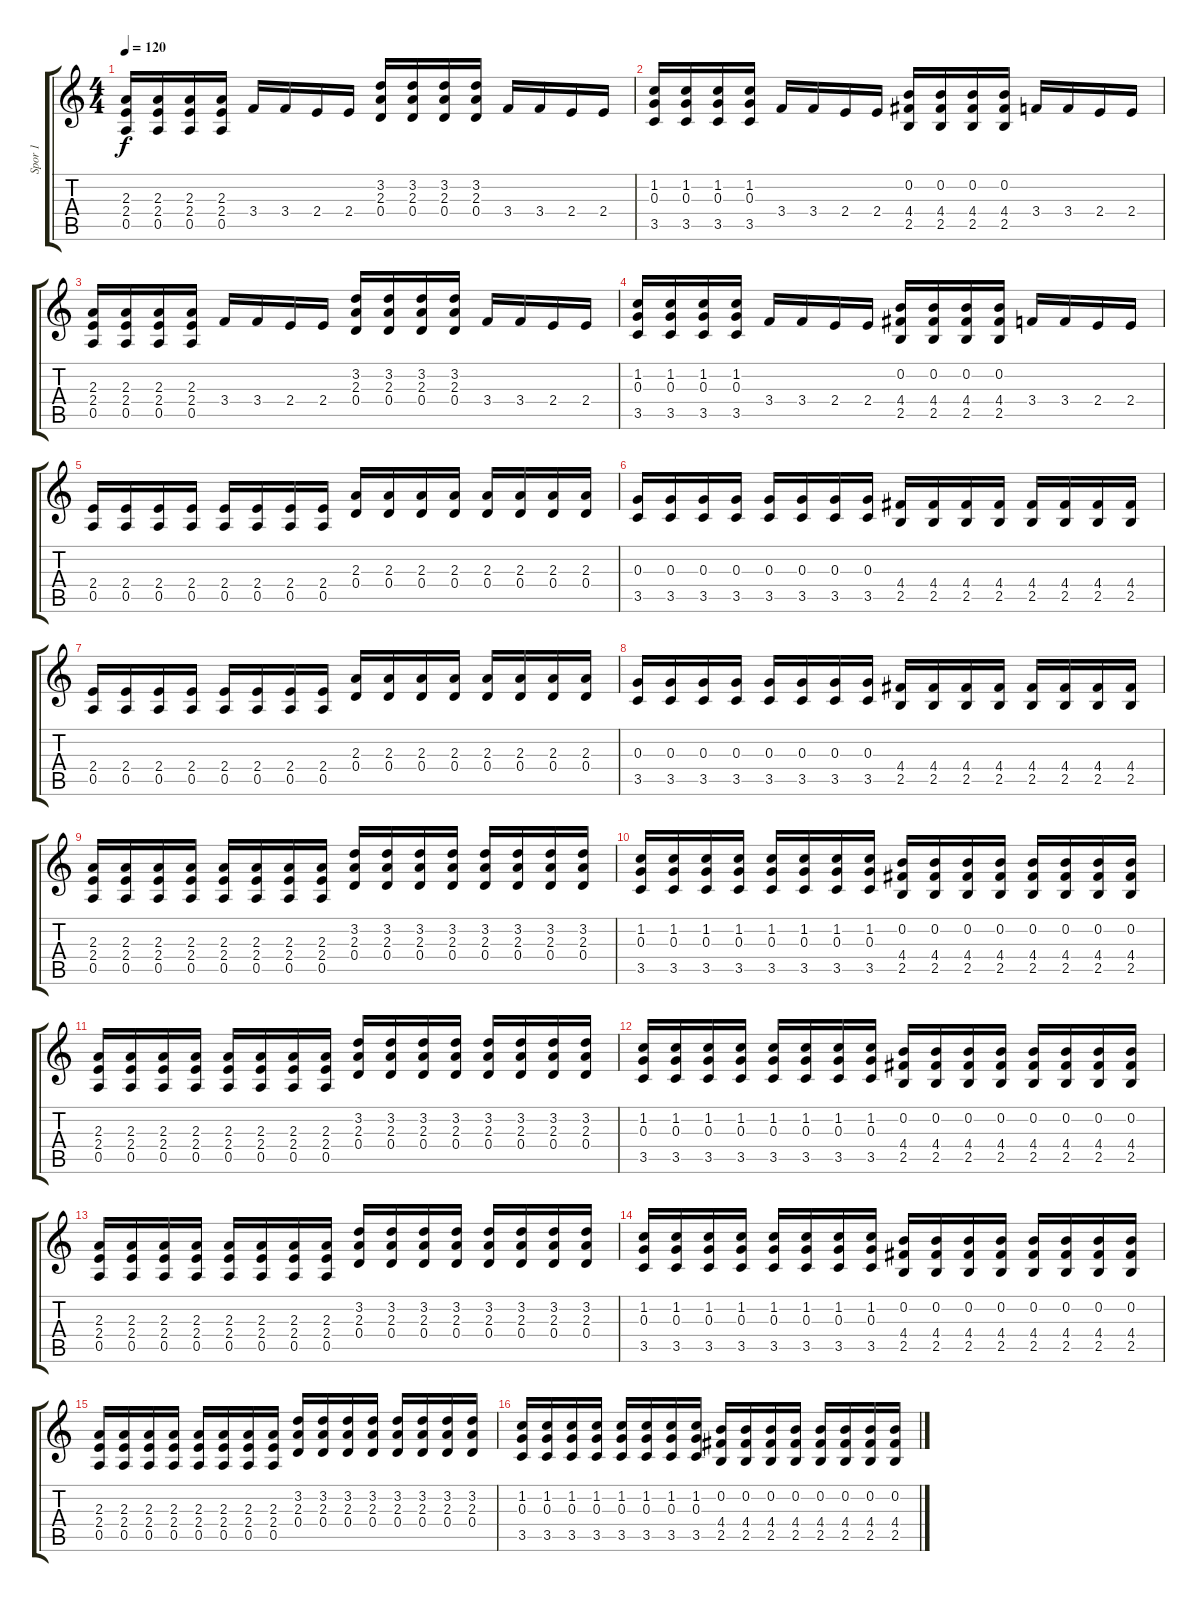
\track ("Spor 1" "Spor 1") {instrument distortionguitar}
\staff {score tabs}
\tuning (E4 B3 G3 D3 A2 E2) {hide}
\ts (4 4)
\tempo 120
\clef g2
\ks c
(2.3 2.4 0.5).16{dy f} (2.3 2.4 0.5).16 (2.3 2.4 0.5).16 (2.3 2.4 0.5).16 3.4.16 3.4.16 2.4.16 2.4.16 (3.2 2.3 0.4).16 (3.2 2.3 0.4).16 (3.2 2.3 0.4).16 (3.2 2.3 0.4).16 3.4.16 3.4.16 2.4.16 2.4.16 |
(1.2 0.3 3.5).16 (1.2 0.3 3.5).16 (1.2 0.3 3.5).16 (1.2 0.3 3.5).16 3.4.16 3.4.16 2.4.16 2.4.16 (0.2 4.4 2.5).16 (0.2 4.4 2.5).16 (0.2 4.4 2.5).16 (0.2 4.4 2.5).16 3.4.16 3.4.16 2.4.16 2.4.16 |
(2.3 2.4 0.5).16 (2.3 2.4 0.5).16 (2.3 2.4 0.5).16 (2.3 2.4 0.5).16 3.4.16 3.4.16 2.4.16 2.4.16 (3.2 2.3 0.4).16 (3.2 2.3 0.4).16 (3.2 2.3 0.4).16 (3.2 2.3 0.4).16 3.4.16 3.4.16 2.4.16 2.4.16 |
(1.2 0.3 3.5).16 (1.2 0.3 3.5).16 (1.2 0.3 3.5).16 (1.2 0.3 3.5).16 3.4.16 3.4.16 2.4.16 2.4.16 (0.2 4.4 2.5).16 (0.2 4.4 2.5).16 (0.2 4.4 2.5).16 (0.2 4.4 2.5).16 3.4.16 3.4.16 2.4.16 2.4.16 |
(2.4 0.5).16 (2.4 0.5).16 (2.4 0.5).16 (2.4 0.5).16 (2.4 0.5).16 (2.4 0.5).16 (2.4 0.5).16 (2.4 0.5).16 (2.3 0.4).16 (2.3 0.4).16 (2.3 0.4).16 (2.3 0.4).16 (2.3 0.4).16 (2.3 0.4).16 (2.3 0.4).16 (2.3 0.4).16 |
(0.3 3.5).16 (0.3 3.5).16 (0.3 3.5).16 (0.3 3.5).16 (0.3 3.5).16 (0.3 3.5).16 (0.3 3.5).16 (0.3 3.5).16 (4.4 2.5).16 (4.4 2.5).16 (4.4 2.5).16 (4.4 2.5).16 (4.4 2.5).16 (4.4 2.5).16 (4.4 2.5).16 (4.4 2.5).16 |
(2.4 0.5).16 (2.4 0.5).16 (2.4 0.5).16 (2.4 0.5).16 (2.4 0.5).16 (2.4 0.5).16 (2.4 0.5).16 (2.4 0.5).16 (2.3 0.4).16 (2.3 0.4).16 (2.3 0.4).16 (2.3 0.4).16 (2.3 0.4).16 (2.3 0.4).16 (2.3 0.4).16 (2.3 0.4).16 |
(0.3 3.5).16 (0.3 3.5).16 (0.3 3.5).16 (0.3 3.5).16 (0.3 3.5).16 (0.3 3.5).16 (0.3 3.5).16 (0.3 3.5).16 (4.4 2.5).16 (4.4 2.5).16 (4.4 2.5).16 (4.4 2.5).16 (4.4 2.5).16 (4.4 2.5).16 (4.4 2.5).16 (4.4 2.5).16 |
(2.3 2.4 0.5).16 (2.3 2.4 0.5).16 (2.3 2.4 0.5).16 (2.3 2.4 0.5).16 (2.3 2.4 0.5).16 (2.3 2.4 0.5).16 (2.3 2.4 0.5).16 (2.3 2.4 0.5).16 (3.2 2.3 0.4).16 (3.2 2.3 0.4).16 (3.2 2.3 0.4).16 (3.2 2.3 0.4).16 (3.2 2.3 0.4).16 (3.2 2.3 0.4).16 (3.2 2.3 0.4).16 (3.2 2.3 0.4).16 |
(1.2 0.3 3.5).16 (1.2 0.3 3.5).16 (1.2 0.3 3.5).16 (1.2 0.3 3.5).16 (1.2 0.3 3.5).16 (1.2 0.3 3.5).16 (1.2 0.3 3.5).16 (1.2 0.3 3.5).16 (0.2 4.4 2.5).16 (0.2 4.4 2.5).16 (0.2 4.4 2.5).16 (0.2 4.4 2.5).16 (0.2 4.4 2.5).16 (0.2 4.4 2.5).16 (0.2 4.4 2.5).16 (0.2 4.4 2.5).16 |
(2.3 2.4 0.5).16 (2.3 2.4 0.5).16 (2.3 2.4 0.5).16 (2.3 2.4 0.5).16 (2.3 2.4 0.5).16 (2.3 2.4 0.5).16 (2.3 2.4 0.5).16 (2.3 2.4 0.5).16 (3.2 2.3 0.4).16 (3.2 2.3 0.4).16 (3.2 2.3 0.4).16 (3.2 2.3 0.4).16 (3.2 2.3 0.4).16 (3.2 2.3 0.4).16 (3.2 2.3 0.4).16 (3.2 2.3 0.4).16 |
(1.2 0.3 3.5).16 (1.2 0.3 3.5).16 (1.2 0.3 3.5).16 (1.2 0.3 3.5).16 (1.2 0.3 3.5).16 (1.2 0.3 3.5).16 (1.2 0.3 3.5).16 (1.2 0.3 3.5).16 (0.2 4.4 2.5).16 (0.2 4.4 2.5).16 (0.2 4.4 2.5).16 (0.2 4.4 2.5).16 (0.2 4.4 2.5).16 (0.2 4.4 2.5).16 (0.2 4.4 2.5).16 (0.2 4.4 2.5).16 |
(2.3 2.4 0.5).16 (2.3 2.4 0.5).16 (2.3 2.4 0.5).16 (2.3 2.4 0.5).16 (2.3 2.4 0.5).16 (2.3 2.4 0.5).16 (2.3 2.4 0.5).16 (2.3 2.4 0.5).16 (3.2 2.3 0.4).16 (3.2 2.3 0.4).16 (3.2 2.3 0.4).16 (3.2 2.3 0.4).16 (3.2 2.3 0.4).16 (3.2 2.3 0.4).16 (3.2 2.3 0.4).16 (3.2 2.3 0.4).16 |
(1.2 0.3 3.5).16 (1.2 0.3 3.5).16 (1.2 0.3 3.5).16 (1.2 0.3 3.5).16 (1.2 0.3 3.5).16 (1.2 0.3 3.5).16 (1.2 0.3 3.5).16 (1.2 0.3 3.5).16 (0.2 4.4 2.5).16 (0.2 4.4 2.5).16 (0.2 4.4 2.5).16 (0.2 4.4 2.5).16 (0.2 4.4 2.5).16 (0.2 4.4 2.5).16 (0.2 4.4 2.5).16 (0.2 4.4 2.5).16 |
(2.3 2.4 0.5).16 (2.3 2.4 0.5).16 (2.3 2.4 0.5).16 (2.3 2.4 0.5).16 (2.3 2.4 0.5).16 (2.3 2.4 0.5).16 (2.3 2.4 0.5).16 (2.3 2.4 0.5).16 (3.2 2.3 0.4).16 (3.2 2.3 0.4).16 (3.2 2.3 0.4).16 (3.2 2.3 0.4).16 (3.2 2.3 0.4).16 (3.2 2.3 0.4).16 (3.2 2.3 0.4).16 (3.2 2.3 0.4).16 |
(1.2 0.3 3.5).16 (1.2 0.3 3.5).16 (1.2 0.3 3.5).16 (1.2 0.3 3.5).16 (1.2 0.3 3.5).16 (1.2 0.3 3.5).16 (1.2 0.3 3.5).16 (1.2 0.3 3.5).16 (0.2 4.4 2.5).16 (0.2 4.4 2.5).16 (0.2 4.4 2.5).16 (0.2 4.4 2.5).16 (0.2 4.4 2.5).16 (0.2 4.4 2.5).16 (0.2 4.4 2.5).16 (0.2 4.4 2.5).16
